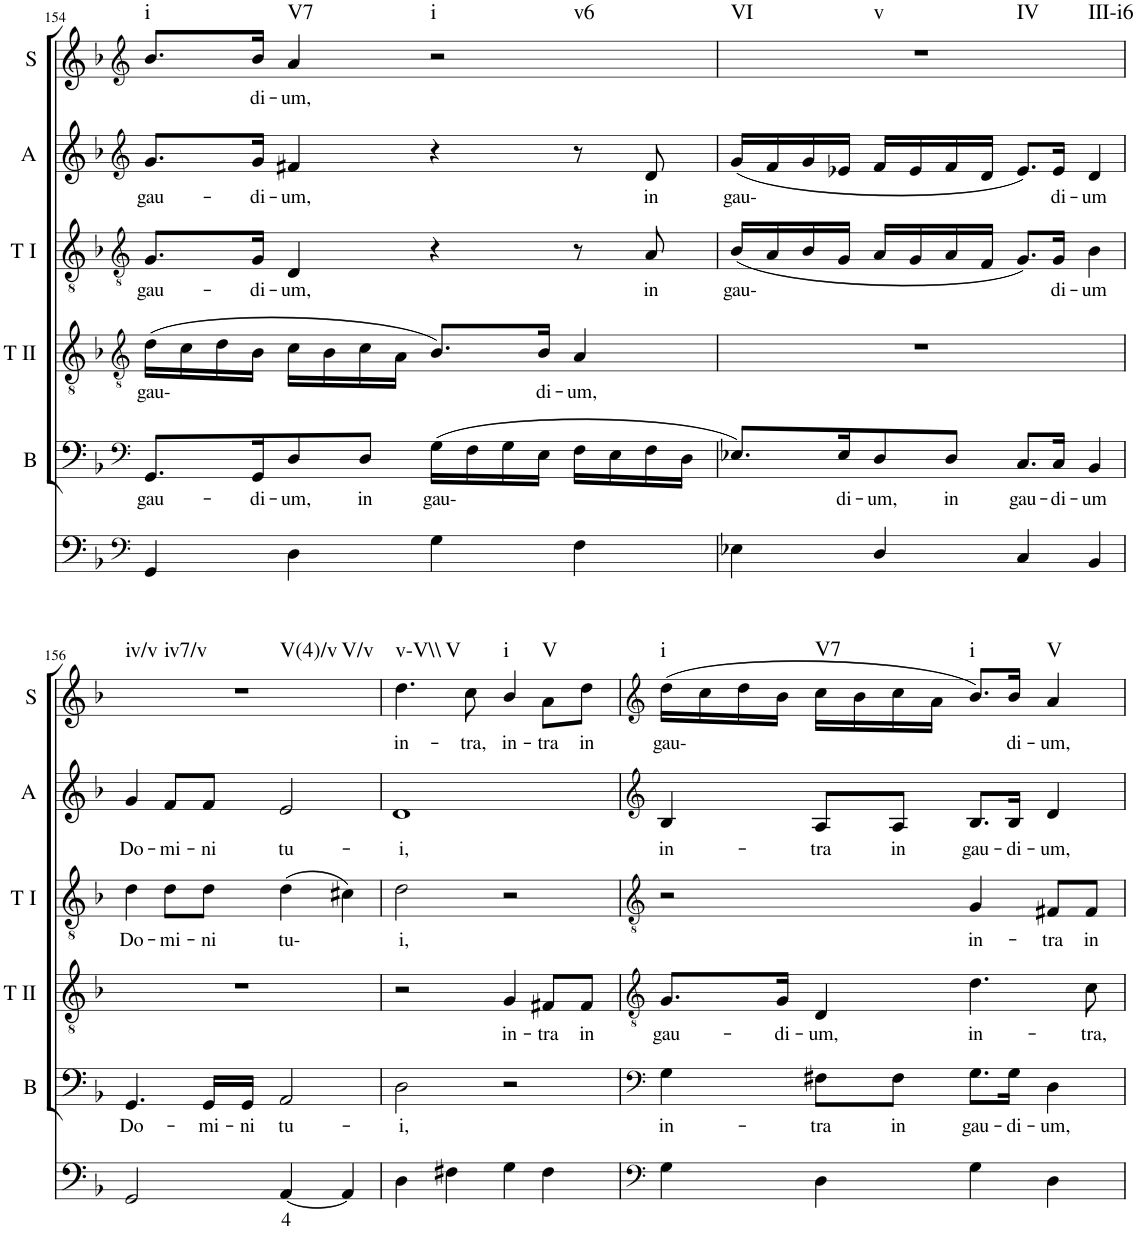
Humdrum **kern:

**kern	**text	**kern	**text	**kern	**text	**kern	**text	**kern	**text	**kern	**text	**harte
*part6	*part6	*part5	*part5	*part4	*part4	*part3	*part3	*part2	*part2	*part1	*part1	*part1
*staff6	*staff6	*staff5	*staff5	*staff4	*staff4	*staff3	*staff3	*staff2	*staff2	*staff1	*staff1	*
*I"Continuo	*	*I"Bass	*	*I"Tenor II	*	*I"Tenor I	*	*I"Alto	*	*I"Soprano	*	*
*	*	*I'B	*	*I'T II	*	*I'T I	*	*I'A	*	*I'S	*	*
!!LO:PB:g=z
*clefF4	*	*clefF4	*	*clefGv2	*	*clefGv2	*	*clefG2	*	*clefG2	*	*
*k[b-]	*	*k[b-]	*	*k[b-]	*	*k[b-]	*	*k[b-]	*	*k[b-]	*	*
*	*	*	*	*	*	*	*	*M4/4	*	*M4/4	*	*
=154	=154	=154	=154	=154	=154	=154	=154	=154	=154	=154	=154	=154
!	!	!	!LO:LY:b	!	!LO:LY:b	!	!LO:LY:b	!	!LO:LY:b	!	!	!LO:H:kt=i
4GG/	.	8.GG/L	gau-	(16d\LL	gau-	8.G/L	gau-	8.g/L	gau-	8.b-/L	.	N
.	.	.	.	16c\	.	.	.	.	.	.	.	.
.	.	.	.	16d\	.	.	.	.	.	.	.	.
!	!	!	!LO:LY:b	!	!	!	!LO:LY:b	!	!LO:LY:b	!	!LO:LY:b	!
.	.	16GG/K	di-	16B-\JJ	.	16G/Jk	di-	16g/Jk	di-	16b-/Jk	di-	.
!	!	!	!LO:LY:b	!	!	!	!LO:LY:b	!	!LO:LY:b	!	!LO:LY:b	!LO:H:kt=V7
4D\	.	8D/	um,	16c\LL	.	4D/	um,	4f#X/	um,	4a/	um,	N
.	.	.	.	16B-\	.	.	.	.	.	.	.	.
!	!	!	!LO:LY:b	!	!	!	!	!	!	!	!	!
.	.	8D/J	in	16c\	.	.	.	.	.	.	.	.
.	.	.	.	16A\JJ	.	.	.	.	.	.	.	.
!	!	!	!LO:LY:b	!	!	!	!	!	!	!	!	!LO:H:n=1:kt=i
!	!	!	!	!	!	!	!	!	!	!	!	!LO:H:n=2:kt=v6
4G\	.	(16G\LL	gau-	8.B-/L)	.	4r	.	4r	.	2r	.	N N
.	.	16F\	.	.	.	.	.	.	.	.	.	.
.	.	16G\	.	.	.	.	.	.	.	.	.	.
!	!	!	!	!	!LO:LY:b	!	!	!	!	!	!	!
.	.	16E\JJ	.	16B-/Jk	di-	.	.	.	.	.	.	.
!	!	!	!	!	!LO:LY:b	!	!	!	!	!	!	!
4F\	.	16F\LL	.	4A/	um,	8r	.	8r	.	.	.	.
.	.	16E\	.	.	.	.	.	.	.	.	.	.
!	!	!	!	!	!	!	!LO:LY:b	!	!LO:LY:b	!	!	!
.	.	16F\	.	.	.	8A/	in	8d/	in	.	.	.
.	.	16D\JJ	.	.	.	.	.	.	.	.	.	.
=155	=155	=155	=155	=155	=155	=155	=155	=155	=155	=155	=155	=155
!	!	!	!	!	!	!	!LO:LY:b	!	!LO:LY:b	!	!	!LO:H:n=1:kt=VI
!	!	!	!	!	!	!	!	!	!	!	!	!LO:H:n=2:kt=v
!	!	!	!	!	!	!	!	!	!	!	!	!LO:H:n=3:kt=IV
!	!	!	!	!	!	!	!	!	!	!	!	!LO:H:n=4:kt=III-i6
4E-X\	.	8.E-X/L)	.	1r	.	(16B-/LL	gau-	(16g/LL	gau-	1r	.	N N N N
.	.	.	.	.	.	16A/	.	16f/	.	.	.	.
.	.	.	.	.	.	16B-/	.	16g/	.	.	.	.
!	!	!	!LO:LY:b	!	!	!	!	!	!	!	!	!
.	.	16E-/K	di-	.	.	16G/JJ	.	16e-X/JJ	.	.	.	.
!	!	!	!LO:LY:b	!	!	!	!	!	!	!	!	!
4D/	.	8D/	um,	.	.	16A/LL	.	16f/LL	.	.	.	.
.	.	.	.	.	.	16G/	.	16e-/	.	.	.	.
!	!	!	!LO:LY:b	!	!	!	!	!	!	!	!	!
.	.	8D/J	in	.	.	16A/	.	16f/	.	.	.	.
.	.	.	.	.	.	16F/JJ	.	16d/JJ	.	.	.	.
!	!	!	!LO:LY:b	!	!	!	!	!	!	!	!	!
4C/	.	8.C/L	gau-	.	.	8.G/L)	.	8.e-/L)	.	.	.	.
!	!	!	!LO:LY:b	!	!	!	!LO:LY:b	!	!LO:LY:b	!	!	!
.	.	16C/Jk	di-	.	.	16G/Jk	di-	16e-/Jk	di-	.	.	.
!	!	!	!LO:LY:b	!	!	!	!LO:LY:b	!	!LO:LY:b	!	!	!
4BB-/	.	4BB-/	um	.	.	4B-\	um	4d/	um	.	.	.
!!LO:LB:g=z
=156	=156	=156	=156	=156	=156	=156	=156	=156	=156	=156	=156	=156
!	!	!	!LO:LY:b	!	!	!	!LO:LY:b	!	!LO:LY:b	!	!	!LO:H:n=1:kt=iv/v
!	!	!	!	!	!	!	!	!	!	!	!	!LO:H:n=2:kt=iv7/v
!	!	!	!	!	!	!	!	!	!	!	!	!LO:H:n=3:kt=V(4)/v
!	!	!	!	!	!	!	!	!	!	!	!	!LO:H:n=4:kt=V/v
2GG/	.	4.GG/	Do-	1r	.	4d\	Do-	4g/	Do-	1r	.	N N N N
!	!	!	!	!	!	!	!LO:LY:b	!	!LO:LY:b	!	!	!
.	.	.	.	.	.	8d\L	mi-	8f/L	mi-	.	.	.
!	!	!	!LO:LY:b	!	!	!	!LO:LY:b	!	!LO:LY:b	!	!	!
.	.	16GG/LL	mi-	.	.	8d\J	ni	8f/J	ni	.	.	.
!	!	!	!LO:LY:b	!	!	!	!	!	!	!	!	!
.	.	16GG/JJ	ni	.	.	.	.	.	.	.	.	.
!	!LO:LY:b	!	!LO:LY:b	!	!	!	!LO:LY:b	!	!LO:LY:b	!	!	!
[4AA/	4	2AA/	tu-	.	.	(4d\	tu-	2e/	tu-	.	.	.
4AA/]	.	.	.	.	.	4c#X\)	.	.	.	.	.	.
=157	=157	=157	=157	=157	=157	=157	=157	=157	=157	=157	=157	=157
!	!	!	!LO:LY:b	!	!	!	!LO:LY:b	!	!LO:LY:b	!	!LO:LY:b	!LO:H:n=1:kt=v-V\\
!	!	!	!	!	!	!	!	!	!	!	!	!LO:H:n=2:kt=V
4D\	.	2D\	i,	2r	.	2d\	i,	1d	i,	4.dd\	in-	N N
4F#X\	.	.	.	.	.	.	.	.	.	.	.	.
!	!	!	!	!	!	!	!	!	!	!	!LO:LY:b	!
.	.	.	.	.	.	.	.	.	.	8cc\	tra,	.
!	!	!	!	!	!LO:LY:b	!	!	!	!	!	!LO:LY:b	!LO:H:kt=i
4G\	.	2r	.	4G/	in-	2r	.	.	.	4b-/	in-	N
!	!	!	!	!	!LO:LY:b	!	!	!	!	!	!LO:LY:b	!LO:H:kt=V
4F#\	.	.	.	8F#X/L	tra	.	.	.	.	8a\L	tra	N
!	!	!	!	!	!LO:LY:b	!	!	!	!	!	!LO:LY:b	!
.	.	.	.	8F#/J	in	.	.	.	.	8dd\J	in	.
=158	=158	=158	=158	=158	=158	=158	=158	=158	=158	=158	=158	=158
*clefF4	*	*clefF4	*	*clefGv2	*	*clefGv2	*	*clefG2	*	*clefG2	*	*
!	!	!	!LO:LY:b	!	!LO:LY:b	!	!	!	!LO:LY:b	!	!LO:LY:b	!LO:H:kt=i
4G\	.	4G\	in-	8.G/L	gau-	2r	.	4B-/	in-	(16dd\LL	gau-	N
.	.	.	.	.	.	.	.	.	.	16cc\	.	.
.	.	.	.	.	.	.	.	.	.	16dd\	.	.
!	!	!	!	!	!LO:LY:b	!	!	!	!	!	!	!
.	.	.	.	16G/Jk	di-	.	.	.	.	16b-\JJ	.	.
!	!	!	!LO:LY:b	!	!LO:LY:b	!	!	!	!LO:LY:b	!	!	!LO:H:kt=V7
4D\	.	8F#X\L	tra	4D/	um,	.	.	8A/L	tra	16cc\LL	.	N
.	.	.	.	.	.	.	.	.	.	16b-\	.	.
!	!	!	!LO:LY:b	!	!	!	!	!	!LO:LY:b	!	!	!
.	.	8F#\J	in	.	.	.	.	8A/J	in	16cc\	.	.
.	.	.	.	.	.	.	.	.	.	16a\JJ	.	.
!	!	!	!LO:LY:b	!	!LO:LY:b	!	!LO:LY:b	!	!LO:LY:b	!	!	!LO:H:kt=i
4G\	.	8.G\L	gau-	4.d\	in-	4G/	in-	8.B-/L	gau-	8.b-/L)	.	N
!	!	!	!LO:LY:b	!	!	!	!	!	!LO:LY:b	!	!LO:LY:b	!
.	.	16G\Jk	di-	.	.	.	.	16B-/Jk	di-	16b-/Jk	di-	.
!	!	!	!LO:LY:b	!	!	!	!LO:LY:b	!	!LO:LY:b	!	!LO:LY:b	!LO:H:kt=V
4D\	.	4D\	um,	.	.	8F#X/L	tra	4d/	um,	4a/	um,	N
!	!	!	!	!	!LO:LY:b	!	!LO:LY:b	!	!	!	!	!
.	.	.	.	8c\	tra,	8F#/J	in	.	.	.	.	.
=	=	=	=	=	=	=	=	=	=	=	=	=
*-	*-	*-	*-	*-	*-	*-	*-	*-	*-	*-	*-	*-
